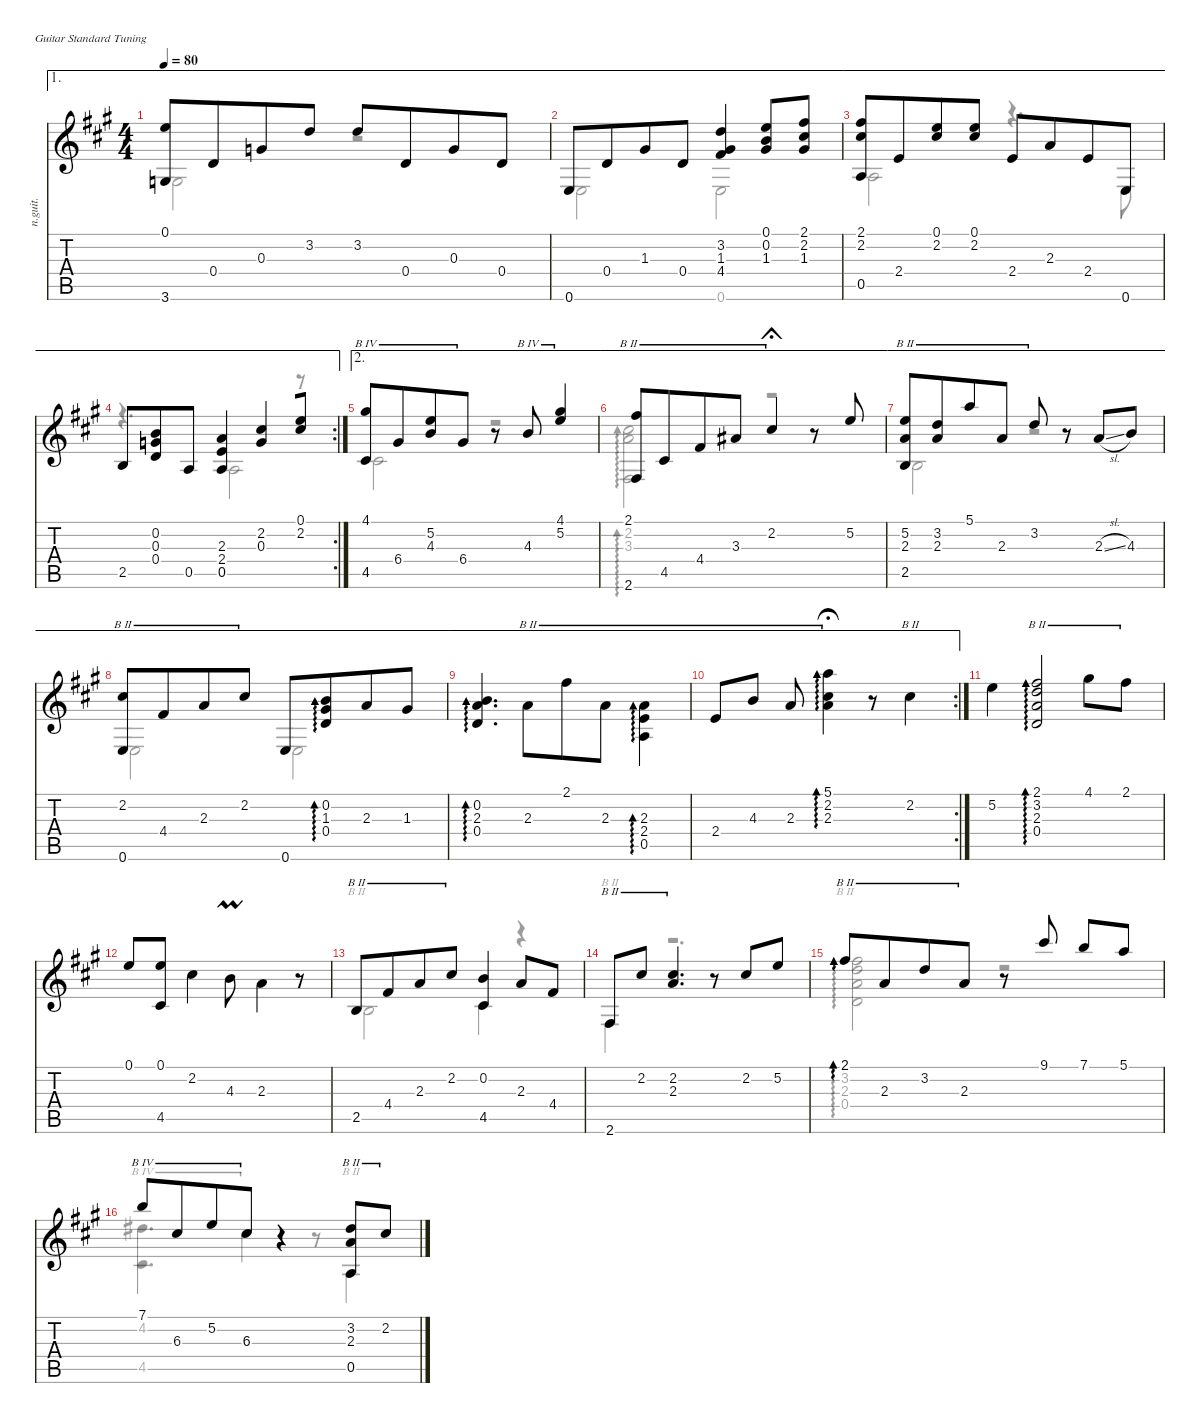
\defaultSystemsLayout 4
\hideDynamics
\bracketExtendMode nobrackets
\otherSystemsTrackNameOrientation horizontal
\track ("Nylon Guitar" "n.guit.") {instrument acousticguitarnylon}
\staff {score tabs}
\tuning (E4 B3 G3 D3 A2 E2)
\voice
\ae 1
\ts (4 4)
\tempo 80
\clef g2
\ks a
(3.6{acc forcenatural} 0.1{acc forcenatural}).8{dy mf beam Up beam merge} 0.4{acc forcenatural}.8{beam Up beam merge} 0.3{acc forcenatural}.8{beam Up beam merge} 3.2{acc forcenatural}.8{beam Up} 3.2{acc forcenatural}.8{beam Up beam merge} 0.4{acc forcenatural}.8{beam Up beam merge} 0.3{acc forcenatural}.8{beam Up beam merge} 0.4{acc forcenatural}.8{beam Up} |
\ae 1
0.6{acc forcenatural}.8{beam Up beam merge} 0.4{acc forcenatural}.8{beam Up beam merge} 1.3{acc #}.8{beam Up beam merge} 0.4{acc forcenatural}.8{beam Up} (4.4{acc #} 1.3{acc #} 3.2{acc forcenatural}).4{beam Up} (1.3{acc #} 0.2{acc forcenatural} 0.1{acc forcenatural}).8{beam Up} (2.2{acc #} 2.1{acc #} 1.3{acc #}).8{beam Up} |
\ae 1
(2.1{acc #} 2.2{acc #} 0.5{acc forcenatural}).8{beam Up beam merge} 2.4{acc forcenatural}.8{beam Up beam merge} (2.2{acc #} 0.1{acc forcenatural}).8{beam Up beam merge} (0.1{acc forcenatural} 2.2{acc #}).8{beam Up} 2.4{acc forcenatural}.8{beam Up beam merge} 2.3{acc forcenatural}.8{beam Up beam merge} 2.4{acc forcenatural}.8{beam Up beam merge} 0.6{acc forcenatural}.8{beam Up} |
\ae 1
\rc 2
2.5{acc forcenatural}.8{beam Up beam merge} (0.4{acc forcenatural} 0.3{acc forcenatural} 0.2{acc forcenatural}).8{beam Up beam merge} 0.5{acc forcenatural}.8{beam Up} (0.5{acc forcenatural} 2.4{acc forcenatural} 2.3{acc forcenatural}).4{beam Up} (0.3{acc forcenatural} 2.2{acc #}).4{beam Up beam merge} (2.2{acc #} 0.1{acc forcenatural}).8{beam Up} |
\ae 2
(4.1{acc #} 4.5{acc #}).8{barre (4 full) beam Up beam merge} 6.4{acc #}.8{barre (4 full) beam Up beam merge} (4.3{acc forcenatural} 5.2{acc forcenatural}).8{barre (4 full) beam Up beam merge} 6.4{acc #}.8{barre (4 full) beam Up} r.8{beam Up} 4.3{acc forcenatural}.8{barre (4 full) beam Up} (5.2{acc forcenatural} 4.1{acc #}).4{barre (4 full) beam Up} |
\ae 2
(2.6{acc #} 2.1{acc #}).8{barre (2 full) beam Up beam merge} 4.5{acc #}.8{barre (2 full) beam Up beam merge} 4.4{acc #}.8{barre (2 full) beam Up beam merge} 3.3{acc #}.8{barre (2 full) beam Up beam merge} 2.2{acc #}.4{fermata (short 0) barre (2 full) beam Up} r.8{beam Up} 5.2{acc forcenatural}.8{beam Up} |
\ae 2
(2.3{acc forcenatural} 5.2{acc forcenatural} 2.5{acc forcenatural}).8{barre (2 full) beam Up beam merge} (3.2{acc forcenatural} 2.3{acc forcenatural}).8{barre (2 full) beam Up beam merge} 5.1{acc forcenatural}.8{barre (2 full) beam Up beam merge} 2.3{acc forcenatural}.8{barre (2 full) beam Up} 3.2{acc forcenatural}.8{barre (2 full) beam Up} r.8{beam Up} 2.3{sl acc forcenatural}.8{beam Up} 4.3{acc forcenatural}.8{beam Up} |
\ae 2
(2.2{acc #} 0.6{acc forcenatural}).8{barre (2 full) beam Up beam merge} 4.4{acc #}.8{barre (2 full) beam Up beam merge} 2.3{acc forcenatural}.8{barre (2 full) beam Up beam merge} 2.2{acc #}.8{barre (2 full) beam Up} 0.6{acc forcenatural}.8{beam Up beam merge} (0.4{acc forcenatural} 1.3{acc #} 0.2{acc forcenatural}).8{ad 0 beam Up beam merge} 2.3{acc forcenatural}.8{beam Up beam merge} 1.3{acc #}.8{beam Up} |
\ae 2
(0.4{acc forcenatural} 2.3{acc forcenatural} 0.2{acc forcenatural}).4{d ad 0 beam Up} 2.3{acc forcenatural}.8{barre (2 full) beam Down beam merge} 2.1{acc #}.8{barre (2 full) beam Down beam merge} 2.3{acc forcenatural}.8{barre (2 full) beam Down beam merge} (0.5{acc forcenatural} 2.4{acc forcenatural} 2.3{acc forcenatural}).4{ad 0 barre (2 full) beam Up} |
\ae 2
\rc 2
2.4{acc forcenatural}.8{barre (2 full) beam Up} 4.3{acc forcenatural}.8{barre (2 full) beam Up} 2.3{acc forcenatural}.8{barre (2 full) beam Up} (2.3{acc forcenatural} 2.2{acc #} 5.1{acc forcenatural}).4{ad 0 fermata (medium 0.5) barre (2 full) beam Down} r.8{beam Down} 2.2{acc #}.4{barre (2 full) beam Down} |
5.2{acc forcenatural}.4{beam Down} (0.4{acc forcenatural} 2.3{acc forcenatural} 3.2{acc forcenatural} 2.1{acc #}).2{ad 0 barre (2 full) beam Up} 4.1{acc #}.8{barre (2 full) beam Down} 2.1{acc #}.8{barre (2 full) beam Down} |
0.1{acc forcenatural}.8{beam Up} (0.1{acc forcenatural} 4.5{acc #}).8{beam Up} 2.2{acc #}.4{beam Down} 4.3{acc forcenatural umordent}.8{beam Down} 2.3{acc forcenatural}.4{beam Down} r.8{beam Down} |
2.5{acc forcenatural}.8{barre (2 full) beam Up beam merge} 4.4{acc #}.8{barre (2 full) beam Up beam merge} 2.3{acc forcenatural}.8{barre (2 full) beam Up beam merge} 2.2{acc #}.8{barre (2 full) beam Up} (0.2{acc forcenatural} 4.5{acc #}).4{beam Up} 2.3{acc forcenatural}.8{beam Up} 4.4{acc #}.8{beam Up} |
2.6{acc #}.8{barre (2 full) beam Up} 2.2{acc #}.8{barre (2 full) beam Up} (2.2{acc #} 2.3{acc forcenatural}).4{d barre (2 full) beam Up} r.8{beam Up} 2.2{acc #}.8{beam Up} 5.2{acc forcenatural}.8{beam Up} |
2.1{acc #}.8{ad 0 barre (2 full) beam Up beam merge} 2.3{acc forcenatural}.8{barre (2 full) beam Up beam merge} 3.2{acc forcenatural}.8{barre (2 full) beam Up beam merge} 2.3{acc forcenatural}.8{barre (2 full) beam Up} r.8{beam Up} 9.1{acc #}.8{beam Up} 7.1{acc forcenatural}.8{beam Up} 5.1{acc forcenatural}.8{beam Up} |
7.1{acc forcenatural}.8{barre (4 full) beam Up beam merge} 6.3{acc #}.8{barre (4 full) beam Up beam merge} 5.2{acc forcenatural}.8{barre (4 full) beam Up beam merge} 6.3{acc #}.8{barre (4 full) beam Up} r.4{beam Up} (0.5{acc forcenatural} 2.3{acc forcenatural} 3.2{acc forcenatural}).8{barre (2 full) beam Up beam merge} 2.2{acc #}.8{barre (2 full) beam Up}
\voice
\clef g2
\ottava regular
\simile none
\ks a
3.6{acc forcenatural}.2{dy mf beam Down} r.2{beam Down} |
0.6{acc forcenatural}.2{beam Down} 0.6{acc forcenatural}.2{beam Down} |
0.5{acc forcenatural}.2{beam Down} r.4{d beam Down} 0.6{acc forcenatural}.8{beam Down} |
r.4{d beam Down} 0.5{acc forcenatural}.2{beam Down} r.8{beam Down} |
4.5{acc #}.2{beam Down} r.2{beam Down} |
(2.6{acc #} 3.3{acc #} 2.2{acc #}).2{ad 0 beam Down} r.2{fermata (short 0) beam Down} |
2.5{acc forcenatural}.2{beam Down} r.2{beam Down} |
0.6{acc forcenatural}.2{beam Down} 0.6{acc forcenatural}.2{beam Down} |
|
|
|
|
2.5{acc forcenatural}.2{barre (2 full) beam Down} 4.5{acc #}.4{beam Down} r.4{beam Down} |
2.6{acc #}.4{barre (2 full) beam Down} r.2{d beam Down} |
(3.2{acc forcenatural} 2.3{acc forcenatural} 0.4{acc forcenatural} 2.1{acc #}).2{ad 0 barre (2 full) beam Down} r.2{beam Down} |
(4.5{acc #} 4.2{acc #}).4{d barre (4 full) beam Down} 6.3{acc #}.4{barre (4 full) beam Down} r.8{beam Down} 0.5{acc forcenatural}.4{barre (2 full) beam Down}
